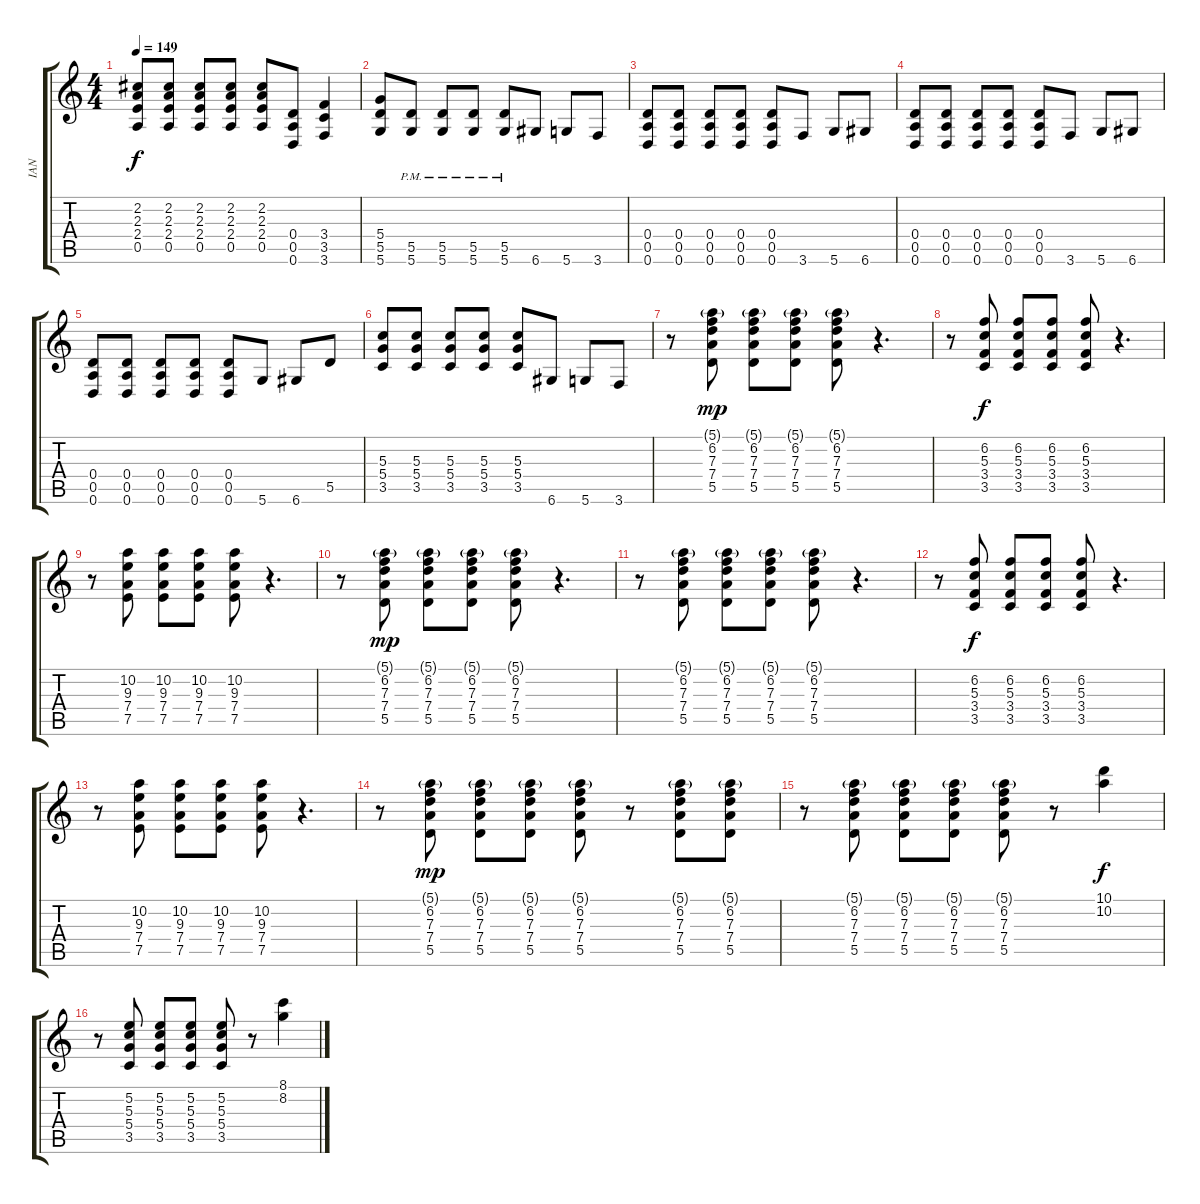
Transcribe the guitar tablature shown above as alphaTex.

\track ("IAN" "IAN") {instrument distortionguitar}
\staff {score tabs}
\tuning (E4 B3 G3 D3 A2 D2) {hide}
\ts (4 4)
\tempo 149
\clef g2
\ks c
(2.2 2.3 2.4 0.5).8{dy f} (2.2 2.3 2.4 0.5).8 (2.2 2.3 2.4 0.5).8 (2.2 2.3 2.4 0.5).8 (2.2 2.3 2.4 0.5).8 (0.4 0.5 0.6).8 (3.4 3.5 3.6).4 |
(5.4 5.5 5.6).8 (5.5{pm} 5.6{pm}).8 (5.5{pm} 5.6{pm}).8 (5.5{pm} 5.6{pm}).8 (5.5{pm} 5.6{pm}).8 6.6.8 5.6.8 3.6.8 |
(0.4 0.5 0.6).8 (0.4 0.5 0.6).8 (0.4 0.5 0.6).8 (0.4 0.5 0.6).8 (0.4 0.5 0.6).8 3.6.8 5.6.8 6.6.8 |
(0.4 0.5 0.6).8 (0.4 0.5 0.6).8 (0.4 0.5 0.6).8 (0.4 0.5 0.6).8 (0.4 0.5 0.6).8 3.6.8 5.6.8 6.6.8 |
(0.4 0.5 0.6).8 (0.4 0.5 0.6).8 (0.4 0.5 0.6).8 (0.4 0.5 0.6).8 (0.4 0.5 0.6).8 5.6.8 6.6.8 5.5.8 |
(5.3 5.4 3.5).8 (5.3 5.4 3.5).8 (5.3 5.4 3.5).8 (5.3 5.4 3.5).8 (5.3 5.4 3.5).8 6.6.8 5.6.8 3.6.8 |
r.8 (5.1{g} 6.2 7.3 7.4 5.5).8{dy mp} (5.1{g} 6.2 7.3 7.4 5.5).8 (5.1{g} 6.2 7.3 7.4 5.5).8 (5.1{g} 6.2 7.3 7.4 5.5).8 r.4{d} |
r.8 (6.2 5.3 3.4 3.5).8{dy f} (6.2 5.3 3.4 3.5).8 (6.2 5.3 3.4 3.5).8 (6.2 5.3 3.4 3.5).8 r.4{d} |
r.8 (10.2 9.3 7.4 7.5).8 (10.2 9.3 7.4 7.5).8 (10.2 9.3 7.4 7.5).8 (10.2 9.3 7.4 7.5).8 r.4{d} |
r.8 (5.1{g} 6.2 7.3 7.4 5.5).8{dy mp} (5.1{g} 6.2 7.3 7.4 5.5).8 (5.1{g} 6.2 7.3 7.4 5.5).8 (5.1{g} 6.2 7.3 7.4 5.5).8 r.4{d} |
r.8 (5.1{g} 6.2 7.3 7.4 5.5).8 (5.1{g} 6.2 7.3 7.4 5.5).8 (5.1{g} 6.2 7.3 7.4 5.5).8 (5.1{g} 6.2 7.3 7.4 5.5).8 r.4{d} |
r.8 (6.2 5.3 3.4 3.5).8{dy f} (6.2 5.3 3.4 3.5).8 (6.2 5.3 3.4 3.5).8 (6.2 5.3 3.4 3.5).8 r.4{d} |
r.8 (10.2 9.3 7.4 7.5).8 (10.2 9.3 7.4 7.5).8 (10.2 9.3 7.4 7.5).8 (10.2 9.3 7.4 7.5).8 r.4{d} |
r.8 (5.1{g} 6.2 7.3 7.4 5.5).8{dy mp} (5.1{g} 6.2 7.3 7.4 5.5).8 (5.1{g} 6.2 7.3 7.4 5.5).8 (5.1{g} 6.2 7.3 7.4 5.5).8 r.8 (5.1{g} 6.2 7.3 7.4 5.5).8 (5.1{g} 6.2 7.3 7.4 5.5).8 |
r.8 (5.1{g} 6.2 7.3 7.4 5.5).8 (5.1{g} 6.2 7.3 7.4 5.5).8 (5.1{g} 6.2 7.3 7.4 5.5).8 (5.1{g} 6.2 7.3 7.4 5.5).8 r.8 (10.1 10.2).4{dy f} |
r.8 (5.2 5.3 5.4 3.5).8 (5.2 5.3 5.4 3.5).8 (5.2 5.3 5.4 3.5).8 (5.2 5.3 5.4 3.5).8 r.8 (8.1 8.2).4
